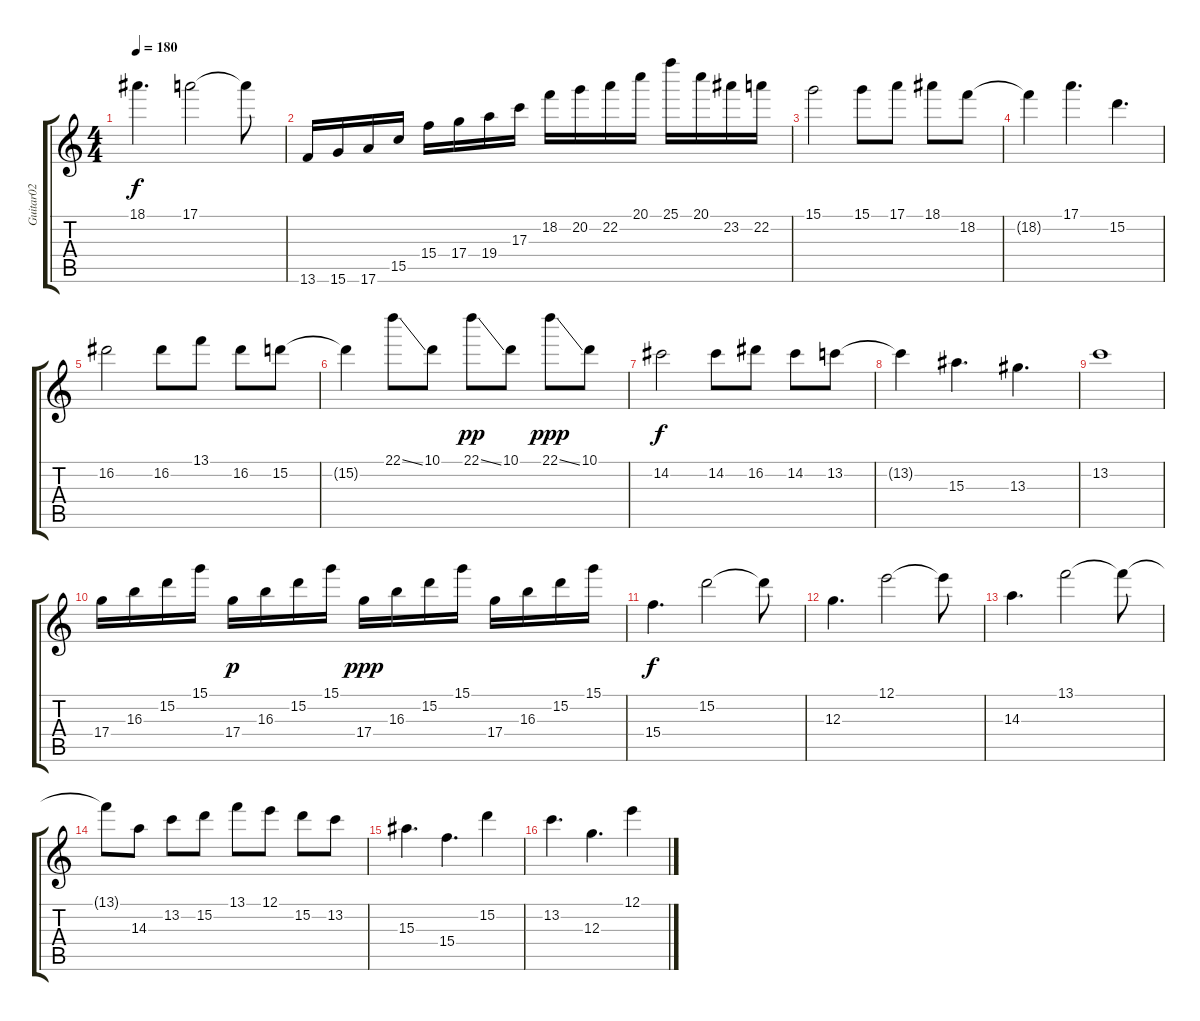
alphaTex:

\track ("Guitar02" "Guitar02") {instrument distortionguitar}
\staff {score tabs}
\tuning (E4 B3 G3 D3 A2 E2) {hide}
\ts (4 4)
\tempo 180
\clef g2
\ks c
18.1.4{d dy f} 17.1.2 17.1{t}.8 |
13.6.16 15.6.16 17.6.16 15.5.16 15.4.16 17.4.16 19.4.16 17.3.16 18.2.16 20.2.16 22.2.16 20.1.16 25.1.16 20.1.16 23.2.16 22.2.16 |
15.1.2 15.1.8 17.1.8 18.1.8 18.2.8 |
18.2{t}.4 17.1.4{d} 15.2.4{d} |
16.2.2 16.2.8 13.1.8 16.2.8 15.2.8 |
15.2{t}.4 22.1{ss}.8 10.1.8 22.1{ss}.8{dy pp} 10.1.8 22.1{ss}.8{dy ppp} 10.1.8 |
14.2.2{dy f} 14.2.8 16.2.8 14.2.8 13.2.8 |
13.2{t}.4 15.3.4{d} 13.3.4{d} |
13.2.1 |
17.4.16 16.3.16 15.2.16 15.1.16 17.4.16{dy p} 16.3.16 15.2.16 15.1.16 17.4.16{dy ppp} 16.3.16 15.2.16 15.1.16 17.4.16 16.3.16 15.2.16 15.1.16 |
15.4.4{d dy f} 15.2.2 15.2{t}.8 |
12.3.4{d} 12.1.2 12.1{t}.8 |
14.3.4{d} 13.1.2 13.1{t}.8 |
13.1{t}.8 14.3.8 13.2.8 15.2.8 13.1.8 12.1.8 15.2.8 13.2.8 |
15.3.4{d} 15.4.4{d} 15.2.4 |
13.2.4{d} 12.3.4{d} 12.1.4
